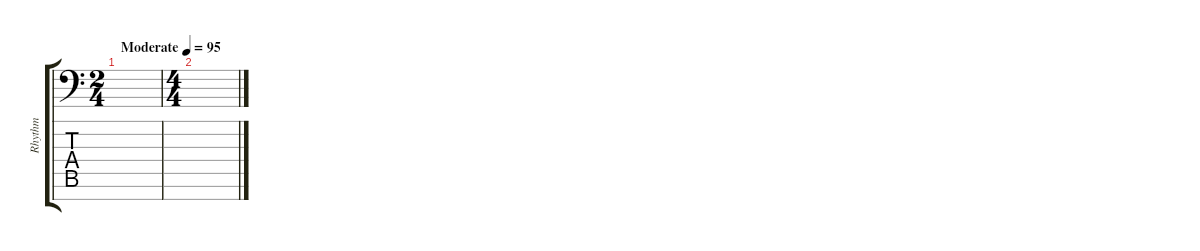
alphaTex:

\track ("Rhythm" "Rhythm") {instrument overdrivenguitar}
\staff {score tabs}
\tuning (E4 B3 G3 D3 A2 D2 C-1) {hide}
\ts (2 4)
\tempo (95 "Moderate")
\clef f4
\ks c
|
\ts (4 4)
